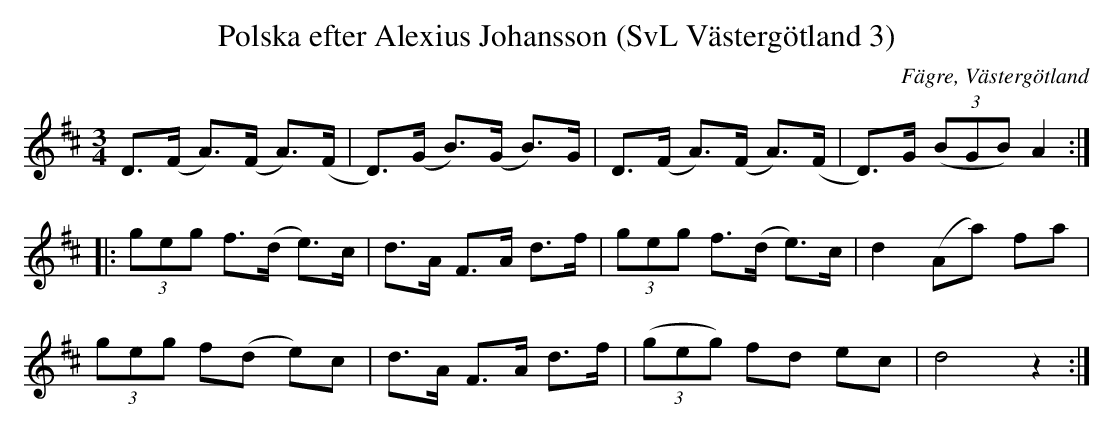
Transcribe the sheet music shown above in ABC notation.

X:1
T:Polska efter Alexius Johansson (SvL Västergötland 3)
O:Fägre, Västergötland
M:3/4
L:1/8
K:D
D>(F A>)(F A>)(F|D>)(G B>)(G B)>G|D>(F A>)(F A>)(F|D)>G (3(BGB) A2:|
|:(3geg f>(d e>)c|d>A F>A d>f|(3geg f>(d e>)c|d2 (Aa) fa|
(3geg f(d e)c|d>A F>A d>f|((3geg) fd ec|d4 z2:|
